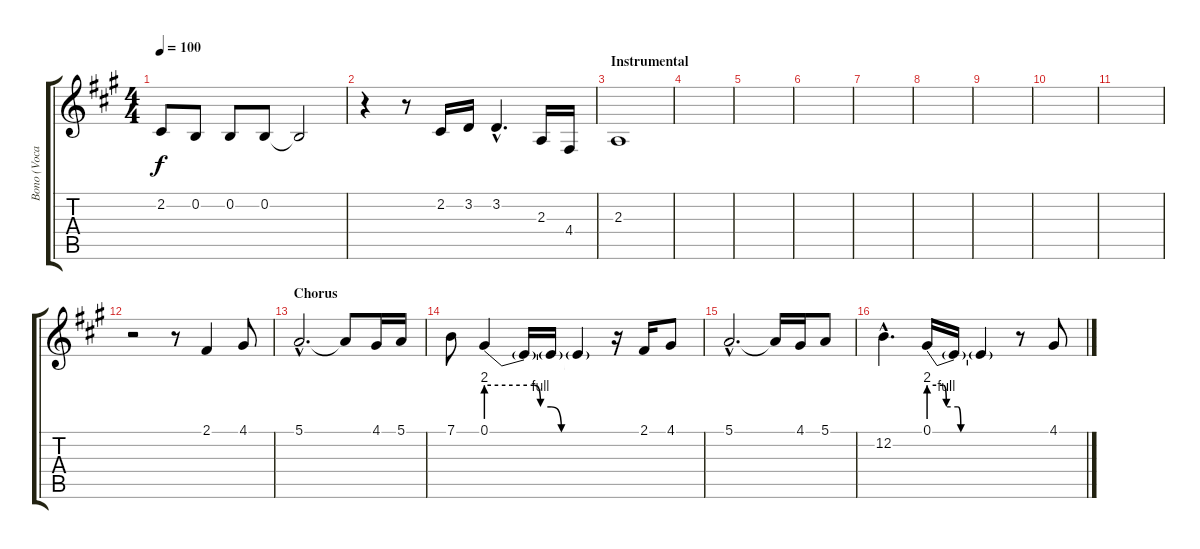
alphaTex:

\track ("Bono (Vocal)" "Bono (Voca") {instrument viola}
\staff {score tabs}
\tuning (E4 B3 G3 D3 A2 E2) {hide}
\ts (4 4)
\tempo 100
\clef g2
\ks f#minor
2.2{t}.8{dy f} 0.2.8 0.2.8 0.2.8 0.2{t}.2 |
r.4 r.8 2.2.16 3.2.16 3.2{hac}.4{d} 2.3.16 4.4.16 |
\section ("" "Instrumental")
2.3.1 |
|
|
|
|
|
|
|
|
r.2 r.8 2.1.4 4.1.8 |
\section ("" "Chorus")
5.1{hac}.2{d} 5.1{t}.8 4.1.16 5.1.16 |
7.1.8 0.1{be (custom 0 8 23 8 26 4 31 4 36 0 48 0 60 0)}.4 0.1{t}.16 0.1{t}.16 0.1{t}.4 r.16 2.1.16 4.1.8 |
5.1{hac}.2{d} 5.1{t}.16 4.1.16 5.1.8 |
12.2{hac}.4{d} 0.1{be (custom 0 8 10 8 12 4 20 4 22 0 60 0)}.16 0.1{t}.16 0.1{t}.4 r.8 4.1.8
